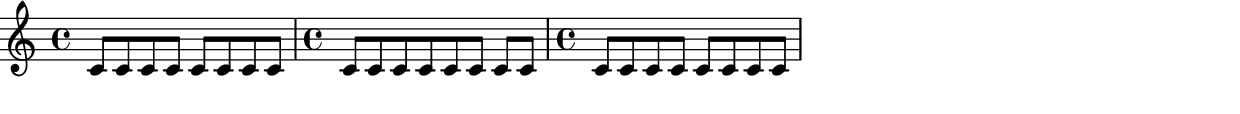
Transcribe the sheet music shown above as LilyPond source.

%% Generated by lilypond-book.py
%% Options: [exampleindent=10.16\mm,indent=0\mm,line-width=160\mm,quote]
\include "lilypond-book-preamble.ly"


% ****************************************************************
% Start cut-&-pastable-section
% ****************************************************************



\paper {
  indent = 0\mm
  line-width = 160\mm
  % offset the left padding, also add 1mm as lilypond creates cropped
  % images with a little space on the right
  line-width = #(- line-width (* mm  3.000000) (* mm 1))
  line-width = 160\mm - 2.0 * 10.16\mm
  % offset the left padding, also add 1mm as lilypond creates cropped
  % images with a little space on the right
  line-width = #(- line-width (* mm  3.000000) (* mm 1))
}

\layout {
  
}





% ****************************************************************
% ly snippet:
% ****************************************************************
\sourcefileline 1151
\score{
  \relative c' {
    \repeat unfold 8 { c8 } |
    \overrideTimeSignatureSettings
      4/4        % timeSignatureFraction
      1/4        % baseMomentFraction
      #'(3 1)    % beatStructure
      #'()       % beamExceptions
    \time 4/4
    \repeat unfold 8 { c8 } |
    \revertTimeSignatureSettings 4/4
    \time 4/4
    \repeat unfold 8 { c8 } |
  }
}



% ****************************************************************
% end ly snippet
% ****************************************************************
